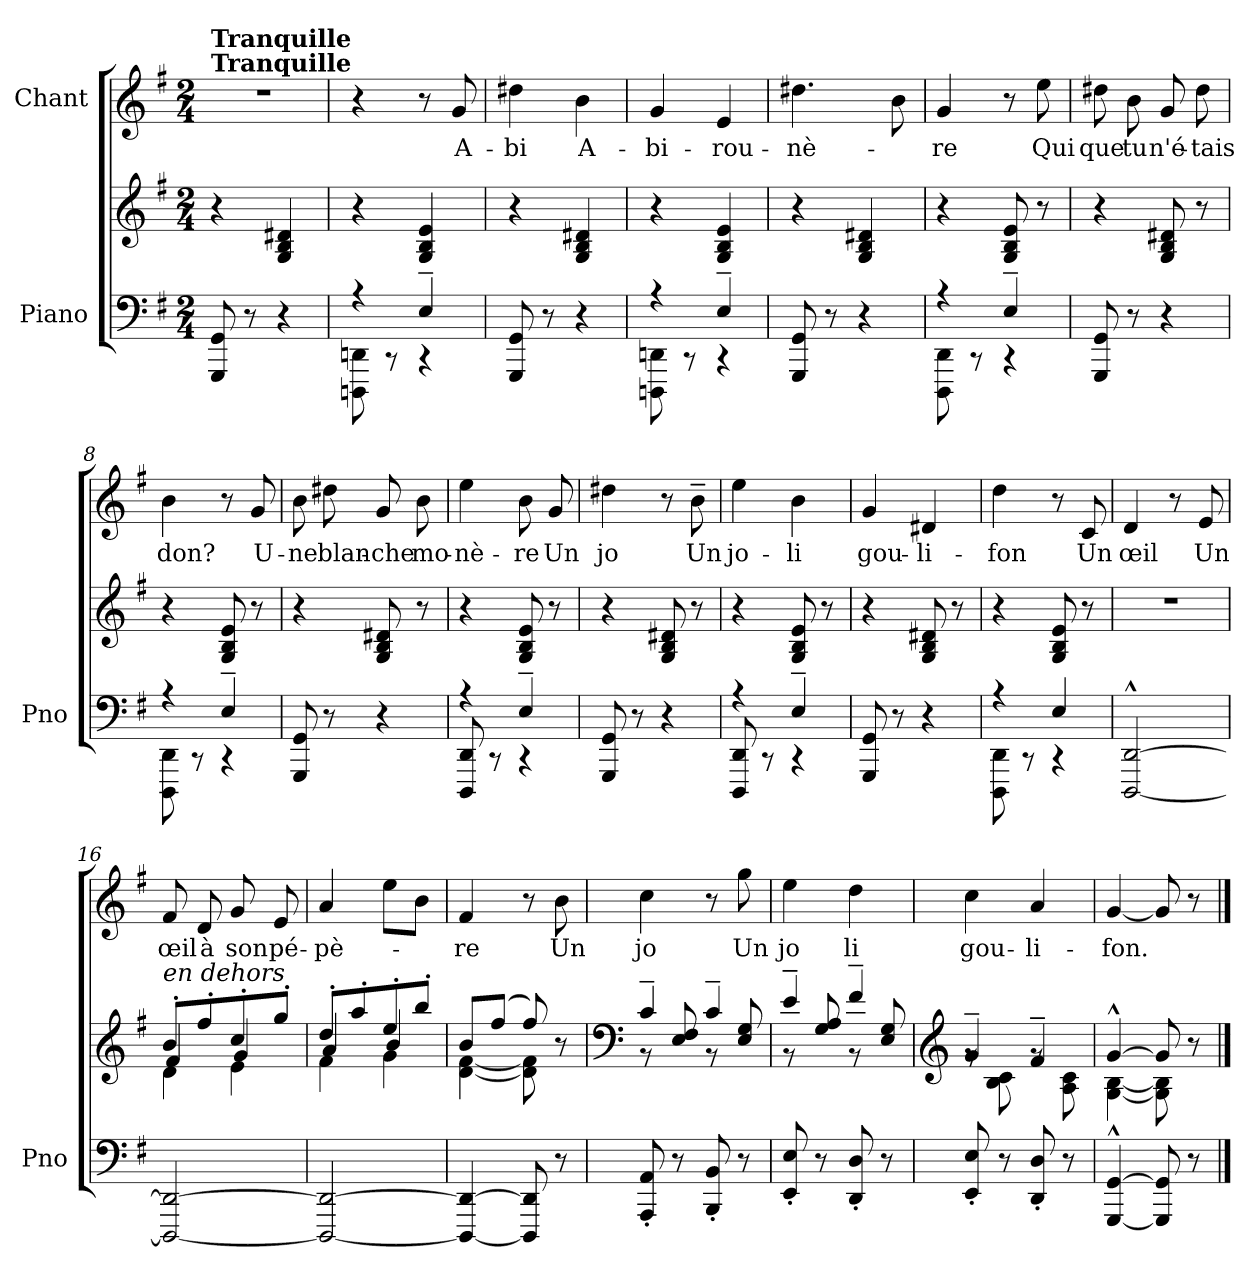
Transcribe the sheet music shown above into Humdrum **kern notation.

**kern	**kern	**kern	**text
*part2	*part2	*part1	*part1
*staff3	*staff2	*staff1	*staff1
*I"Piano	*	*I"Chant	*
*I'Pno	*	*	*
*clefF4	*clefG2	*clefG2	*
*k[f#]	*k[f#]	*k[f#]	*
*M2/4	*M2/4	*M2/4	*
=1	=1	=1	=1
!	!	!LO:TX:a:B:t=Tranquille	!
!	!	!LO:TX:a:B:t=Tranquille	!
8GGG/ 8GG/	4r	2r	.
8r	.	.	.
4r	4G/ 4B/ 4d#X/	.	.
=2	=2	=2	=2
*^	*	*	*
4r	8DDDn\ 8DDn\	4r	4r	.
.	8r	.	.	.
4E~/	4r	4G/ 4B/ 4e/	8r	.
!	!	!	!	!LO:LY:b
.	.	.	8g/	A-
*v	*v	*	*	*
=3	=3	=3	=3
!	!	!	!LO:LY:b
8GGG/ 8GG/	4r	4dd#X\	-bi
8r	.	.	.
!	!	!	!LO:LY:b
4r	4G/ 4B/ 4d#X/	4b\	A-
=4	=4	=4	=4
*^	*	*	*
!	!	!	!	!LO:LY:b
4r	8DDDni\ 8DDni\	4r	4g/	-bi-
.	8r	.	.	.
!	!	!	!	!LO:LY:b
4E~/	4r	4G/ 4B/ 4e/	4e/	-rou-
!!LO:LB:g=z
=5	=5	=5	=5	=5
!	!	!	!	!LO:LY:b
*v	*v	*	*	*
8GGG/ 8GG/	4r	4.dd#X\	-nè-
8r	.	.	.
4r	4G/ 4B/ 4d#X/	.	.
.	.	8b\	.
=6	=6	=6	=6
*^	*	*	*
!	!	!	!	!LO:LY:b
4r	8DDD\ 8DD\	4r	4g/	-re
.	8r	.	.	.
4E~/	4r	8G/ 8B/ 8e/	8r	.
!	!	!	!	!LO:LY:b
.	.	8r	8ee\	Qui
*v	*v	*	*	*
=7	=7	=7	=7
!	!	!	!LO:LY:b
8GGG/ 8GG/	4r	8dd#X\	que
!	!	!	!LO:LY:b
8r	.	8b\	tu
!	!	!	!LO:LY:b
4r	8G/ 8B/ 8d#X/	8g/	n'é-
!	!	!	!LO:LY:b
.	8r	8dd#\	-tais
=8	=8	=8	=8
*^	*	*	*
!	!	!	!	!LO:LY:b
4r	8DDD\ 8DD\	4r	4b\	don?
.	8r	.	.	.
4E~/	4r	8G/ 8B/ 8e/	8r	.
!	!	!	!	!LO:LY:b
.	.	8r	8g/	U-
*v	*v	*	*	*
!!LO:PB:g=z
=9	=9	=9	=9
!	!	!	!LO:LY:b
8GGG/ 8GG/	4r	8b\	-ne
!	!	!	!LO:LY:b
8r	.	8dd#X\	blan-
!	!	!	!LO:LY:b
4r	8G/ 8B/ 8d#X/	8g/	-che
!	!	!	!LO:LY:b
.	8r	8b\	mo-
=10	=10	=10	=10
*^	*	*	*
!	!	!	!	!LO:LY:b
4r	8DDD/ 8DD/	4r	4ee\	-nè-
.	8r	.	.	.
!	!	!	!	!LO:LY:b
4E~/	4r	8G/ 8B/ 8e/	8b\	-re
!	!	!	!	!LO:LY:b
.	.	8r	8g/	Un
*v	*v	*	*	*
=11	=11	=11	=11
!	!	!	!LO:LY:b
8GGG/ 8GG/	4r	4dd#X\	jo
8r	.	.	.
4r	8G/ 8B/ 8d#X/	8r	.
!	!	!	!LO:LY:b
.	8r	8b~\	Un
=12	=12	=12	=12
*^	*	*	*
!	!	!	!	!LO:LY:b
4r	8DDD/ 8DD/	4r	4ee\	jo-
.	8r	.	.	.
!	!	!	!	!LO:LY:b
4E~/	4r	8G/ 8B/ 8e/	4b\	-li
.	.	8r	.	.
*v	*v	*	*	*
=13	=13	=13	=13
!	!	!	!LO:LY:b
8GGG/ 8GG/	4r	4g/	gou-
8r	.	.	.
!	!	!	!LO:LY:b
4r	8G/ 8B/ 8d#X/	4d#X/	-li-
.	8r	.	.
!!LO:LB:g=z
=14	=14	=14	=14
*^	*	*	*
!	!	!	!	!LO:LY:b
4r	8DDD\ 8DD\	4r	4dd\	-fon
.	8r	.	.	.
4E/	4r	8G/ 8B/ 8e/	8r	.
!	!	!	!	!LO:LY:b
.	.	8r	8c/	Un
*v	*v	*	*	*
=15	=15	=15	=15
!	!	!	!LO:LY:b
[2DDD/^^ [2DD/^^	2r	4d/	œil
.	.	8r	.
!	!	!	!LO:LY:b
.	.	8e/	Un
=16	=16	=16	=16
*	*^	*	*
*	*	*^	*	*
!	!LO:TX:a:i:t=en dehors	!	!	!	!
!	!	!	!	!	!LO:LY:b
2DDD/_ 2DD/_	8b'/L	4f#/	4d\	8f#/	œil
!	!	!	!	!	!LO:LY:b
.	8ff#'/	.	.	8d/	à
!	!	!	!	!	!LO:LY:b
.	8cc'/	4g/	4e\	8g/	son
!	!	!	!	!	!LO:LY:b
.	8gg'/J	.	.	8e/	pé-
=17	=17	=17	=17	=17	=17
!	!	!	!	!	!LO:LY:b
2DDD/_ 2DD/_	8dd'/L	4a/	4f#\	4a/	-pè-
.	8aa'/	.	.	.	.
.	8ee'/	4b/	4g\	8ee\L	.
.	8bb'/J	.	.	8b\J	.
*	*	*v	*v	*	*
=18	=18	=18	=18	=18
!	!	!	!	!LO:LY:b
4DDD/_ 4DD/_	8b/L	[4d\ [4f#\	4f#/	-re
.	(8ff#/J	.	.	.
8DDD/] 8DD/]	8ff#/)	8d\] 8f#\]	8r	.
!	!	!	!	!LO:LY:b
8r	8r	8ryy	8b\	Un
!!LO:LB:g=z
=19	=19	=19	=19	=19
*	*clefF4	*	*	*
!	!	!	!	!LO:LY:b
8AAA/' 8AA/'	4c~/	8r	4cc\	jo
8r	.	8E/ 8F#/	.	.
8BBB/' 8BB/'	4c~/	8r	8r	.
!	!	!	!	!LO:LY:b
8r	.	8E/ 8G/	8gg\	Un
=20	=20	=20	=20	=20
!	!	!	!	!LO:LY:b
8EE/' 8E/'	4e~/	8r	4ee\	jo
8r	.	8G/ 8A/	.	.
!	!	!	!	!LO:LY:b
8DD/' 8D/'	4f#~/	8r	4dd\	li
8r	.	8E/ 8G/	.	.
=21	=21	=21	=21	=21
*	*clefG2	*	*	*
!	!	!	!	!LO:LY:b
8EE/' 8E/'	4g~/	8rg	4cc\	gou-
8r	.	8B\ 8c\	.	.
!	!	!	!	!LO:LY:b
8DD/' 8D/'	4f#~/	8rg	4a/	-li-
8r	.	8A\ 8c\	.	.
=22	=22	=22	=22	=22
!	!	!	!	!LO:LY:b
[4GGG/^^ [4GG/^^	[4g^^/	[4G\ [4B\	[4g/	-fon.
8GGG/] 8GG/]	8g/]	8G\] 8B\]	8g/]	.
8r	8r	8ryy	8r	.
*	*v	*v	*	*
==	==	==	==
*-	*-	*-	*-
